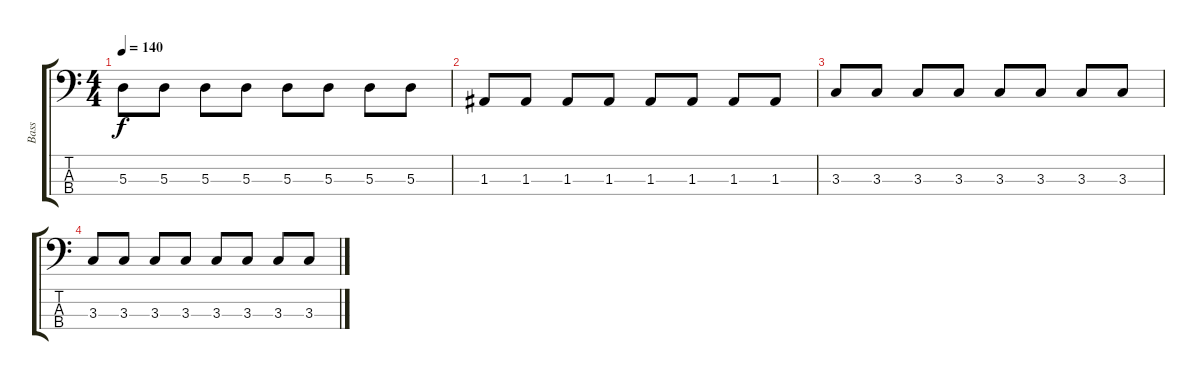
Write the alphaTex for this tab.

\track ("Bass" "Bass") {instrument electricbasspick}
\staff {score tabs}
\tuning (G2 D2 A1 E1) {hide}
\ts (4 4)
\tempo 140
\clef f4
\ks c
5.3.8{dy f} 5.3.8 5.3.8 5.3.8 5.3.8 5.3.8 5.3.8 5.3.8 |
1.3.8 1.3.8 1.3.8 1.3.8 1.3.8 1.3.8 1.3.8 1.3.8 |
3.3.8 3.3.8 3.3.8 3.3.8 3.3.8 3.3.8 3.3.8 3.3.8 |
3.3.8 3.3.8 3.3.8 3.3.8 3.3.8 3.3.8 3.3.8 3.3.8
